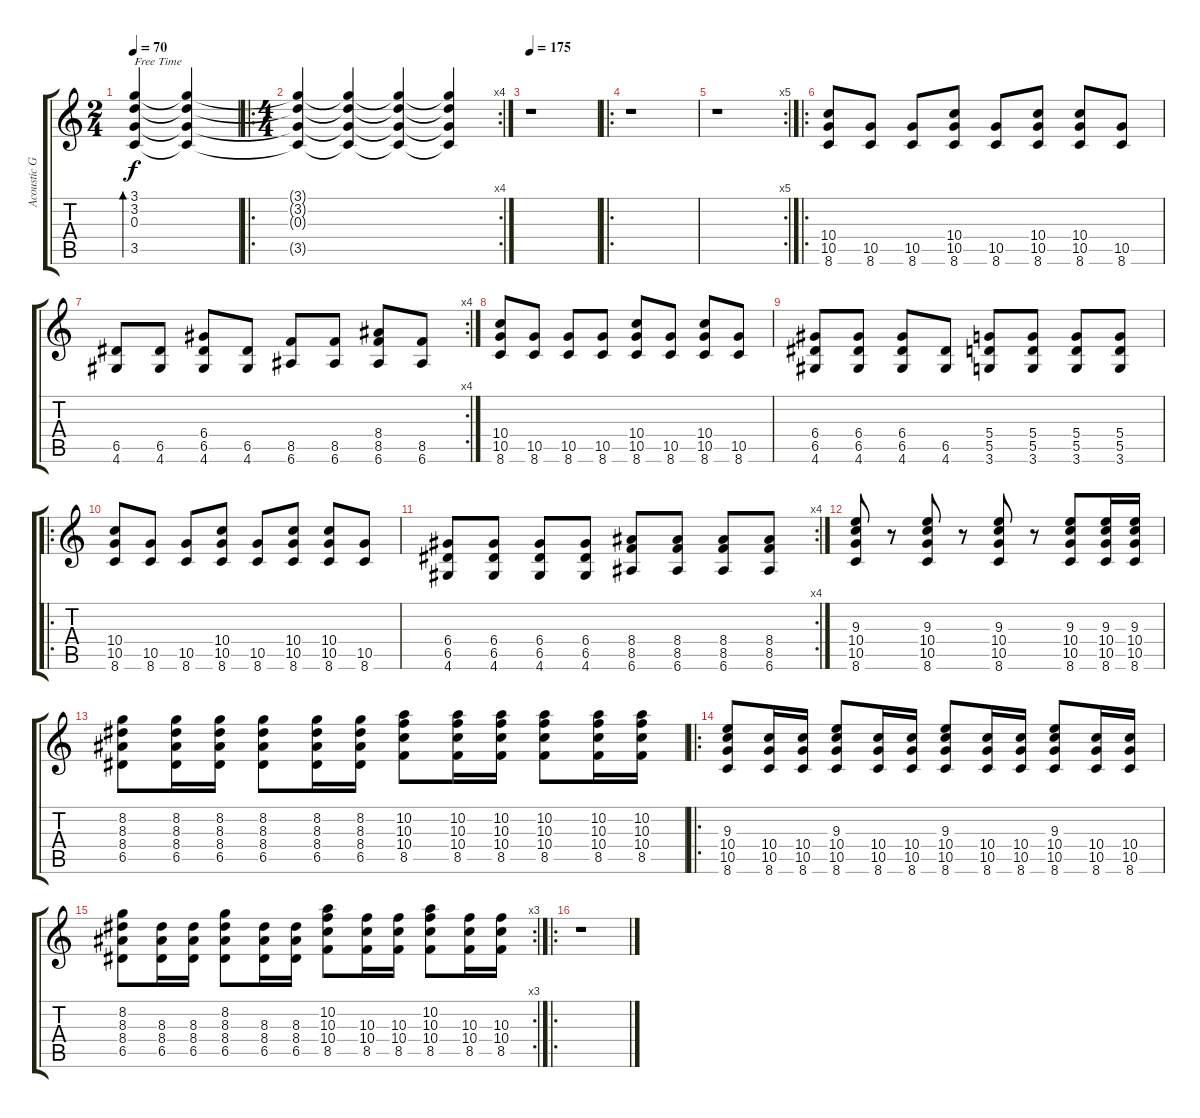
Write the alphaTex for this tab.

\track ("Acoustic Guitar" "Acoustic G") {instrument acousticguitarsteel}
\staff {score tabs}
\tuning (E4 B3 G3 D3 A2 E2) {hide}
\ts (2 4)
\tempo 70
\clef g2
\ks c
(3.1 3.2 0.3 3.5).4{bd 240 txt "Free Time" dy f instrument acousticguitarsteel} (3.1{t} 3.2{t} 0.3{t} 3.5{t}).4 |
\ro
\rc 4
\ts (4 4)
(3.1{t} 3.2{t} 0.3{t} 3.5{t}).4 (3.1{t} 3.2{t} 0.3{t} 3.5{t}).4 (3.1{t} 3.2{t} 0.3{t} 3.5{t}).4 (3.1{t} 3.2{t} 0.3{t} 3.5{t}).4 |
\tempo 175
r.1 |
\ro
r.1 |
\rc 5
r.1 |
\ro
(10.4 10.5 8.6).8 (10.5 8.6).8 (10.5 8.6).8 (10.4 10.5 8.6).8 (10.5 8.6).8 (10.4 10.5 8.6).8 (10.4 10.5 8.6).8 (10.5 8.6).8 |
\rc 4
(6.5 4.6).8 (6.5 4.6).8 (6.4 6.5 4.6).8 (6.5 4.6).8 (8.5 6.6).8 (8.5 6.6).8 (8.4 8.5 6.6).8 (8.5 6.6).8 |
(10.4 10.5 8.6).8 (10.5 8.6).8 (10.5 8.6).8 (10.5 8.6).8 (10.4 10.5 8.6).8 (10.5 8.6).8 (10.4 10.5 8.6).8 (10.5 8.6).8 |
(6.4 6.5 4.6).8 (6.4 6.5 4.6).8 (6.4 6.5 4.6).8 (6.5 4.6).8 (5.4 5.5 3.6).8 (5.4 5.5 3.6).8 (5.4 5.5 3.6).8 (5.4 5.5 3.6).8 |
\ro
(10.4 10.5 8.6).8 (10.5 8.6).8 (10.5 8.6).8 (10.4 10.5 8.6).8 (10.5 8.6).8 (10.4 10.5 8.6).8 (10.4 10.5 8.6).8 (10.5 8.6).8 |
\rc 4
(6.4 6.5 4.6).8 (6.4 6.5 4.6).8 (6.4 6.5 4.6).8 (6.4 6.5 4.6).8 (8.4 8.5 6.6).8 (8.4 8.5 6.6).8 (8.4 8.5 6.6).8 (8.4 8.5 6.6).8 |
(9.3 10.4 10.5 8.6).8 r.8 (9.3 10.4 10.5 8.6).8 r.8 (9.3 10.4 10.5 8.6).8 r.8 (9.3 10.4 10.5 8.6).8 (9.3 10.4 10.5 8.6).16 (9.3 10.4 10.5 8.6).16 |
(8.2 8.3 8.4 6.5).8 (8.2 8.3 8.4 6.5).16 (8.2 8.3 8.4 6.5).16 (8.2 8.3 8.4 6.5).8 (8.2 8.3 8.4 6.5).16 (8.2 8.3 8.4 6.5).16 (10.2 10.3 10.4 8.5).8 (10.2 10.3 10.4 8.5).16 (10.2 10.3 10.4 8.5).16 (10.2 10.3 10.4 8.5).8 (10.2 10.3 10.4 8.5).16 (10.2 10.3 10.4 8.5).16 |
\ro
(9.3 10.4 10.5 8.6).8 (10.4 10.5 8.6).16 (10.4 10.5 8.6).16 (9.3 10.4 10.5 8.6).8 (10.4 10.5 8.6).16 (10.4 10.5 8.6).16 (9.3 10.4 10.5 8.6).8 (10.4 10.5 8.6).16 (10.4 10.5 8.6).16 (9.3 10.4 10.5 8.6).8 (10.4 10.5 8.6).16 (10.4 10.5 8.6).16 |
\rc 3
(8.2 8.3 8.4 6.5).8 (8.3 8.4 6.5).16 (8.3 8.4 6.5).16 (8.2 8.3 8.4 6.5).8 (8.3 8.4 6.5).16 (8.3 8.4 6.5).16 (10.2 10.3 10.4 8.5).8 (10.3 10.4 8.5).16 (10.3 10.4 8.5).16 (10.2 10.3 10.4 8.5).8 (10.3 10.4 8.5).16 (10.3 10.4 8.5).16 |
\ro
r.1
